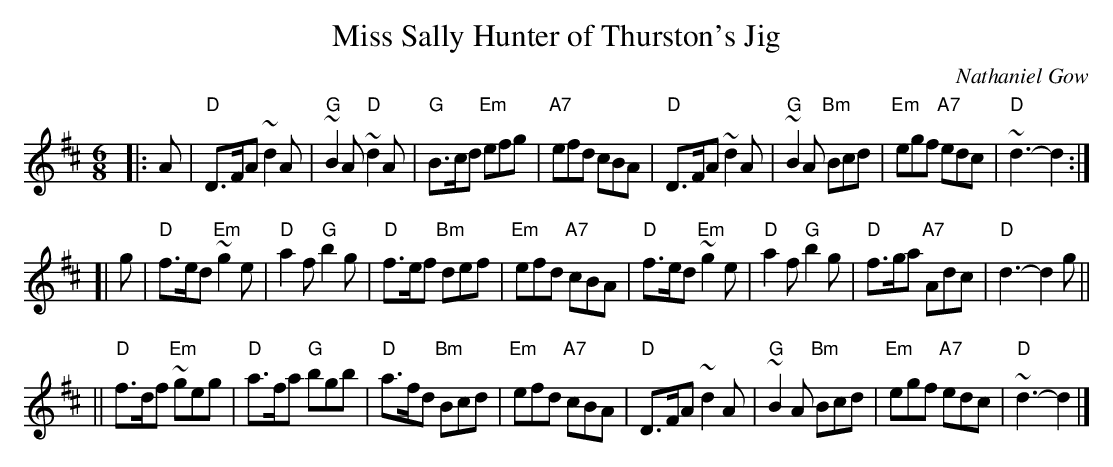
X:1
T: Miss Sally Hunter of Thurston's Jig
C: Nathaniel Gow
M: 6/8
L: 1/8
K: D
|: A \
| "D"D>FA ~d2A | "G"~B2A "D"~d2A | "G"B>cd "Em"efg | "A7"efd cBA \
| "D"D>FA ~d2A | "G"~B2A "Bm"Bcd | "Em"egf "A7"edc | "D"~d3- d2 :|
[| g \
|  "D"f>ed "Em"~g2e | "D"a2f "G"b2g | "D"f>ef "Bm"def | "Em"efd "A7"cBA \
|  "D"f>ed "Em"~g2e | "D"a2f "G"b2g | "D"f>ga "A7"Adc | "D"d3- d2 g ||
|| "D"f>df "Em"~geg | "D"a>fa "G"bgb | "D"a>fd "Bm"Bcd | "Em"efd "A7"cBA \
|  "D"D>FA ~d2A | "G"~B2A "Bm"Bcd | "Em"egf "A7"edc | "D"~d3- d2 |]
